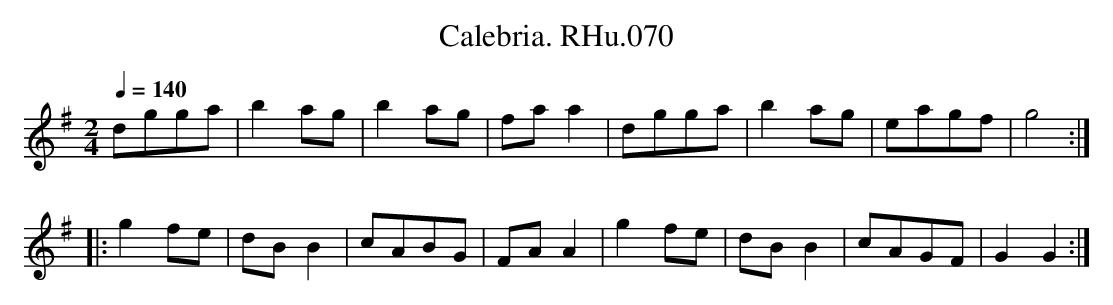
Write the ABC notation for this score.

X:1
T:Calebria. RHu.070
L:1/8
M:2/4
Q:1/4=140
K:G
dgga|b2ag|b2ag|faa2|dgga|b2ag|eagf|g4::!
g2fe|dBB2|cABG|FAA2|g2fe|dBB2|cAGF|G2G2:|
